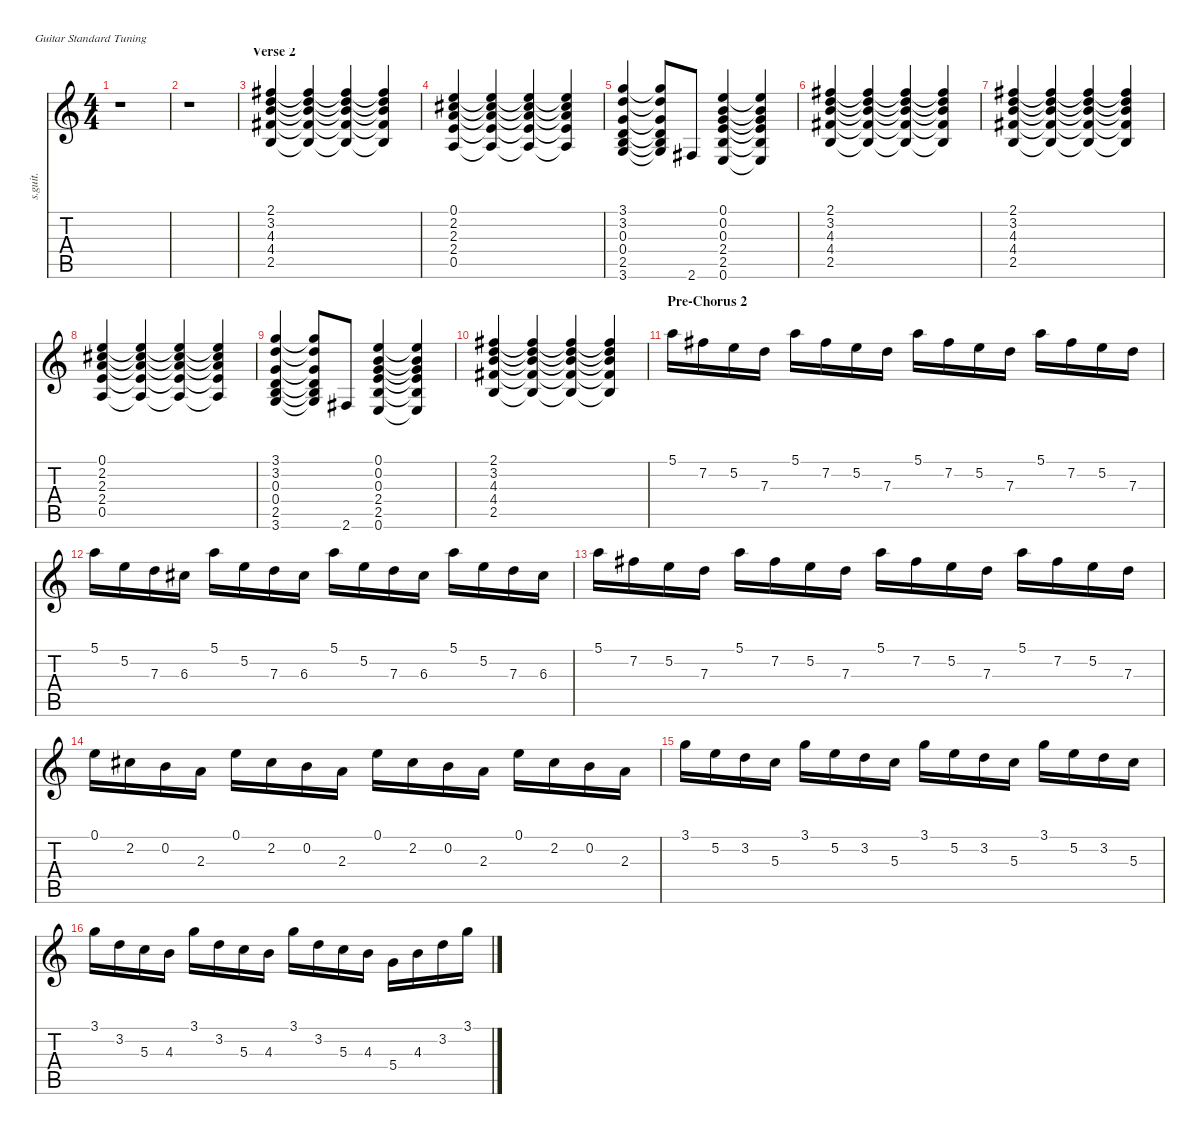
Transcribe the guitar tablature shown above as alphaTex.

\defaultSystemsLayout 4
\hideDynamics
\bracketExtendMode nobrackets
\track ("David Gilmour - Prophet-5 Synthesiser" "s.guit.") {instrument synthstrings1}
\staff {score tabs}
\tuning (E4 B3 G3 D3 A2 E2)
\displaytranspose 12
\ts (4 4)
\tempo (64 hide)
\clef g2
\ks c
r.1{dy f} |
r.1 |
\section ("" "Verse 2")
(2.1{acc #} 3.2 4.3 4.4{acc #} 2.5).4{lyrics (0 "") lyrics (1 "") lyrics (2 "") lyrics (3 "") lyrics (4 "")} (2.1{t acc #} 3.2{t} 4.3{t} 4.4{t acc #} 2.5{t}).4{lyrics (0 "") lyrics (1 "") lyrics (2 "") lyrics (3 "") lyrics (4 "")} (2.1{t acc #} 3.2{t} 4.3{t} 4.4{t acc #} 2.5{t}).4{lyrics (0 "") lyrics (1 "") lyrics (2 "") lyrics (3 "") lyrics (4 "")} (2.1{t acc #} 3.2{t} 4.3{t} 4.4{t acc #} 2.5{t}).4{lyrics (0 "") lyrics (1 "") lyrics (2 "") lyrics (3 "") lyrics (4 "")} |
(0.1 2.2{acc #} 2.3 2.4 0.5).4{lyrics (0 "") lyrics (1 "") lyrics (2 "") lyrics (3 "") lyrics (4 "")} (0.1{t} 2.2{t acc #} 2.3{t} 2.4{t} 0.5{t}).4{lyrics (0 "") lyrics (1 "") lyrics (2 "") lyrics (3 "") lyrics (4 "")} (0.1{t} 2.2{t acc #} 2.3{t} 2.4{t} 0.5{t}).4{lyrics (0 "") lyrics (1 "") lyrics (2 "") lyrics (3 "") lyrics (4 "")} (0.1{t} 2.2{t acc #} 2.3{t} 2.4{t} 0.5{t}).4{lyrics (0 "") lyrics (1 "") lyrics (2 "") lyrics (3 "") lyrics (4 "")} |
(3.1 3.2 0.3 0.4 2.5 3.6).4{lyrics (0 "") lyrics (1 "") lyrics (2 "") lyrics (3 "") lyrics (4 "")} (3.1{t} 3.2{t} 0.3{t} 0.4{t} 2.5{t} 3.6{t}).8{lyrics (0 "") lyrics (1 "") lyrics (2 "") lyrics (3 "") lyrics (4 "")} 2.6{acc #}.8{lyrics (0 "") lyrics (1 "") lyrics (2 "") lyrics (3 "") lyrics (4 "")} (0.1 0.2 0.3 2.4 2.5 0.6).4{lyrics (0 "") lyrics (1 "") lyrics (2 "") lyrics (3 "") lyrics (4 "")} (0.1{t} 0.2{t} 0.3{t} 2.4{t} 2.5{t} 0.6{t}).4{lyrics (0 "") lyrics (1 "") lyrics (2 "") lyrics (3 "") lyrics (4 "")} |
(2.1{acc #} 3.2 4.3 4.4{acc #} 2.5).4{lyrics (0 "") lyrics (1 "") lyrics (2 "") lyrics (3 "") lyrics (4 "")} (2.1{t acc #} 3.2{t} 4.3{t} 4.4{t acc #} 2.5{t}).4{lyrics (0 "") lyrics (1 "") lyrics (2 "") lyrics (3 "") lyrics (4 "")} (2.1{t acc #} 3.2{t} 4.3{t} 4.4{t acc #} 2.5{t}).4{lyrics (0 "") lyrics (1 "") lyrics (2 "") lyrics (3 "") lyrics (4 "")} (2.1{t acc #} 3.2{t} 4.3{t} 4.4{t acc #} 2.5{t}).4{lyrics (0 "") lyrics (1 "") lyrics (2 "") lyrics (3 "") lyrics (4 "")} |
(2.1{acc #} 3.2 4.3 4.4{acc #} 2.5).4{lyrics (0 "") lyrics (1 "") lyrics (2 "") lyrics (3 "") lyrics (4 "")} (2.1{t acc #} 3.2{t} 4.3{t} 4.4{t acc #} 2.5{t}).4{lyrics (0 "") lyrics (1 "") lyrics (2 "") lyrics (3 "") lyrics (4 "")} (2.1{t acc #} 3.2{t} 4.3{t} 4.4{t acc #} 2.5{t}).4{lyrics (0 "") lyrics (1 "") lyrics (2 "") lyrics (3 "") lyrics (4 "")} (2.1{t acc #} 3.2{t} 4.3{t} 4.4{t acc #} 2.5{t}).4{lyrics (0 "") lyrics (1 "") lyrics (2 "") lyrics (3 "") lyrics (4 "")} |
(0.1 2.2{acc #} 2.3 2.4 0.5).4{lyrics (0 "") lyrics (1 "") lyrics (2 "") lyrics (3 "") lyrics (4 "")} (0.1{t} 2.2{t acc #} 2.3{t} 2.4{t} 0.5{t}).4{lyrics (0 "") lyrics (1 "") lyrics (2 "") lyrics (3 "") lyrics (4 "")} (0.1{t} 2.2{t acc #} 2.3{t} 2.4{t} 0.5{t}).4{lyrics (0 "") lyrics (1 "") lyrics (2 "") lyrics (3 "") lyrics (4 "")} (0.1{t} 2.2{t acc #} 2.3{t} 2.4{t} 0.5{t}).4{lyrics (0 "") lyrics (1 "") lyrics (2 "") lyrics (3 "") lyrics (4 "")} |
(3.1 3.2 0.3 0.4 2.5 3.6).4{lyrics (0 "") lyrics (1 "") lyrics (2 "") lyrics (3 "") lyrics (4 "")} (3.1{t} 3.2{t} 0.3{t} 0.4{t} 2.5{t} 3.6{t}).8{lyrics (0 "") lyrics (1 "") lyrics (2 "") lyrics (3 "") lyrics (4 "")} 2.6{acc #}.8{lyrics (0 "") lyrics (1 "") lyrics (2 "") lyrics (3 "") lyrics (4 "")} (0.1 0.2 0.3 2.4 2.5 0.6).4{lyrics (0 "") lyrics (1 "") lyrics (2 "") lyrics (3 "") lyrics (4 "")} (0.1{t} 0.2{t} 0.3{t} 2.4{t} 2.5{t} 0.6{t}).4{lyrics (0 "") lyrics (1 "") lyrics (2 "") lyrics (3 "") lyrics (4 "")} |
(2.1{acc #} 3.2 4.3 4.4{acc #} 2.5).4{lyrics (0 "") lyrics (1 "") lyrics (2 "") lyrics (3 "") lyrics (4 "")} (2.1{t acc #} 3.2{t} 4.3{t} 4.4{t acc #} 2.5{t}).4{lyrics (0 "") lyrics (1 "") lyrics (2 "") lyrics (3 "") lyrics (4 "")} (2.1{t acc #} 3.2{t} 4.3{t} 4.4{t acc #} 2.5{t}).4{lyrics (0 "") lyrics (1 "") lyrics (2 "") lyrics (3 "") lyrics (4 "")} (2.1{t acc #} 3.2{t} 4.3{t} 4.4{t acc #} 2.5{t}).4{lyrics (0 "") lyrics (1 "") lyrics (2 "") lyrics (3 "") lyrics (4 "")} |
\section ("" "Pre-Chorus 2")
5.1.16{lyrics (0 "") lyrics (1 "") lyrics (2 "") lyrics (3 "") lyrics (4 "")} 7.2{acc #}.16{lyrics (0 "") lyrics (1 "") lyrics (2 "") lyrics (3 "") lyrics (4 "")} 5.2.16{lyrics (0 "") lyrics (1 "") lyrics (2 "") lyrics (3 "") lyrics (4 "")} 7.3.16{lyrics (0 "") lyrics (1 "") lyrics (2 "") lyrics (3 "") lyrics (4 "")} 5.1.16{lyrics (0 "") lyrics (1 "") lyrics (2 "") lyrics (3 "") lyrics (4 "")} 7.2{acc #}.16{lyrics (0 "") lyrics (1 "") lyrics (2 "") lyrics (3 "") lyrics (4 "")} 5.2.16{lyrics (0 "") lyrics (1 "") lyrics (2 "") lyrics (3 "") lyrics (4 "")} 7.3.16{lyrics (0 "") lyrics (1 "") lyrics (2 "") lyrics (3 "") lyrics (4 "")} 5.1.16{lyrics (0 "") lyrics (1 "") lyrics (2 "") lyrics (3 "") lyrics (4 "")} 7.2{acc #}.16{lyrics (0 "") lyrics (1 "") lyrics (2 "") lyrics (3 "") lyrics (4 "")} 5.2.16{lyrics (0 "") lyrics (1 "") lyrics (2 "") lyrics (3 "") lyrics (4 "")} 7.3.16{lyrics (0 "") lyrics (1 "") lyrics (2 "") lyrics (3 "") lyrics (4 "")} 5.1.16{lyrics (0 "") lyrics (1 "") lyrics (2 "") lyrics (3 "") lyrics (4 "")} 7.2{acc #}.16{lyrics (0 "") lyrics (1 "") lyrics (2 "") lyrics (3 "") lyrics (4 "")} 5.2.16{lyrics (0 "") lyrics (1 "") lyrics (2 "") lyrics (3 "") lyrics (4 "")} 7.3.16{lyrics (0 "") lyrics (1 "") lyrics (2 "") lyrics (3 "") lyrics (4 "")} |
5.1.16{lyrics (0 "") lyrics (1 "") lyrics (2 "") lyrics (3 "") lyrics (4 "")} 5.2.16{lyrics (0 "") lyrics (1 "") lyrics (2 "") lyrics (3 "") lyrics (4 "")} 7.3.16{lyrics (0 "") lyrics (1 "") lyrics (2 "") lyrics (3 "") lyrics (4 "")} 6.3{acc #}.16{lyrics (0 "") lyrics (1 "") lyrics (2 "") lyrics (3 "") lyrics (4 "")} 5.1.16{lyrics (0 "") lyrics (1 "") lyrics (2 "") lyrics (3 "") lyrics (4 "")} 5.2.16{lyrics (0 "") lyrics (1 "") lyrics (2 "") lyrics (3 "") lyrics (4 "")} 7.3.16{lyrics (0 "") lyrics (1 "") lyrics (2 "") lyrics (3 "") lyrics (4 "")} 6.3{acc #}.16{lyrics (0 "") lyrics (1 "") lyrics (2 "") lyrics (3 "") lyrics (4 "")} 5.1.16{lyrics (0 "") lyrics (1 "") lyrics (2 "") lyrics (3 "") lyrics (4 "")} 5.2.16{lyrics (0 "") lyrics (1 "") lyrics (2 "") lyrics (3 "") lyrics (4 "")} 7.3.16{lyrics (0 "") lyrics (1 "") lyrics (2 "") lyrics (3 "") lyrics (4 "")} 6.3{acc #}.16{lyrics (0 "") lyrics (1 "") lyrics (2 "") lyrics (3 "") lyrics (4 "")} 5.1.16{lyrics (0 "") lyrics (1 "") lyrics (2 "") lyrics (3 "") lyrics (4 "")} 5.2.16{lyrics (0 "") lyrics (1 "") lyrics (2 "") lyrics (3 "") lyrics (4 "")} 7.3.16{lyrics (0 "") lyrics (1 "") lyrics (2 "") lyrics (3 "") lyrics (4 "")} 6.3{acc #}.16{lyrics (0 "") lyrics (1 "") lyrics (2 "") lyrics (3 "") lyrics (4 "")} |
5.1.16{lyrics (0 "") lyrics (1 "") lyrics (2 "") lyrics (3 "") lyrics (4 "")} 7.2{acc #}.16{lyrics (0 "") lyrics (1 "") lyrics (2 "") lyrics (3 "") lyrics (4 "")} 5.2.16{lyrics (0 "") lyrics (1 "") lyrics (2 "") lyrics (3 "") lyrics (4 "")} 7.3.16{lyrics (0 "") lyrics (1 "") lyrics (2 "") lyrics (3 "") lyrics (4 "")} 5.1.16{lyrics (0 "") lyrics (1 "") lyrics (2 "") lyrics (3 "") lyrics (4 "")} 7.2{acc #}.16{lyrics (0 "") lyrics (1 "") lyrics (2 "") lyrics (3 "") lyrics (4 "")} 5.2.16{lyrics (0 "") lyrics (1 "") lyrics (2 "") lyrics (3 "") lyrics (4 "")} 7.3.16{lyrics (0 "") lyrics (1 "") lyrics (2 "") lyrics (3 "") lyrics (4 "")} 5.1.16{lyrics (0 "") lyrics (1 "") lyrics (2 "") lyrics (3 "") lyrics (4 "")} 7.2{acc #}.16{lyrics (0 "") lyrics (1 "") lyrics (2 "") lyrics (3 "") lyrics (4 "")} 5.2.16{lyrics (0 "") lyrics (1 "") lyrics (2 "") lyrics (3 "") lyrics (4 "")} 7.3.16{lyrics (0 "") lyrics (1 "") lyrics (2 "") lyrics (3 "") lyrics (4 "")} 5.1.16{lyrics (0 "") lyrics (1 "") lyrics (2 "") lyrics (3 "") lyrics (4 "")} 7.2{acc #}.16{lyrics (0 "") lyrics (1 "") lyrics (2 "") lyrics (3 "") lyrics (4 "")} 5.2.16{lyrics (0 "") lyrics (1 "") lyrics (2 "") lyrics (3 "") lyrics (4 "")} 7.3.16{lyrics (0 "") lyrics (1 "") lyrics (2 "") lyrics (3 "") lyrics (4 "")} |
0.1.16{lyrics (0 "") lyrics (1 "") lyrics (2 "") lyrics (3 "") lyrics (4 "")} 2.2{acc #}.16{lyrics (0 "") lyrics (1 "") lyrics (2 "") lyrics (3 "") lyrics (4 "")} 0.2.16{lyrics (0 "") lyrics (1 "") lyrics (2 "") lyrics (3 "") lyrics (4 "")} 2.3.16{lyrics (0 "") lyrics (1 "") lyrics (2 "") lyrics (3 "") lyrics (4 "")} 0.1.16{lyrics (0 "") lyrics (1 "") lyrics (2 "") lyrics (3 "") lyrics (4 "")} 2.2{acc #}.16{lyrics (0 "") lyrics (1 "") lyrics (2 "") lyrics (3 "") lyrics (4 "")} 0.2.16{lyrics (0 "") lyrics (1 "") lyrics (2 "") lyrics (3 "") lyrics (4 "")} 2.3.16{lyrics (0 "") lyrics (1 "") lyrics (2 "") lyrics (3 "") lyrics (4 "")} 0.1.16{lyrics (0 "") lyrics (1 "") lyrics (2 "") lyrics (3 "") lyrics (4 "")} 2.2{acc #}.16{lyrics (0 "") lyrics (1 "") lyrics (2 "") lyrics (3 "") lyrics (4 "")} 0.2.16{lyrics (0 "") lyrics (1 "") lyrics (2 "") lyrics (3 "") lyrics (4 "")} 2.3.16{lyrics (0 "") lyrics (1 "") lyrics (2 "") lyrics (3 "") lyrics (4 "")} 0.1.16{lyrics (0 "") lyrics (1 "") lyrics (2 "") lyrics (3 "") lyrics (4 "")} 2.2{acc #}.16{lyrics (0 "") lyrics (1 "") lyrics (2 "") lyrics (3 "") lyrics (4 "")} 0.2.16{lyrics (0 "") lyrics (1 "") lyrics (2 "") lyrics (3 "") lyrics (4 "")} 2.3.16{lyrics (0 "") lyrics (1 "") lyrics (2 "") lyrics (3 "") lyrics (4 "")} |
3.1.16{lyrics (0 "") lyrics (1 "") lyrics (2 "") lyrics (3 "") lyrics (4 "")} 5.2.16{lyrics (0 "") lyrics (1 "") lyrics (2 "") lyrics (3 "") lyrics (4 "")} 3.2.16{lyrics (0 "") lyrics (1 "") lyrics (2 "") lyrics (3 "") lyrics (4 "")} 5.3.16{lyrics (0 "") lyrics (1 "") lyrics (2 "") lyrics (3 "") lyrics (4 "")} 3.1.16{lyrics (0 "") lyrics (1 "") lyrics (2 "") lyrics (3 "") lyrics (4 "")} 5.2.16{lyrics (0 "") lyrics (1 "") lyrics (2 "") lyrics (3 "") lyrics (4 "")} 3.2.16{lyrics (0 "") lyrics (1 "") lyrics (2 "") lyrics (3 "") lyrics (4 "")} 5.3.16{lyrics (0 "") lyrics (1 "") lyrics (2 "") lyrics (3 "") lyrics (4 "")} 3.1.16{lyrics (0 "") lyrics (1 "") lyrics (2 "") lyrics (3 "") lyrics (4 "")} 5.2.16{lyrics (0 "") lyrics (1 "") lyrics (2 "") lyrics (3 "") lyrics (4 "")} 3.2.16{lyrics (0 "") lyrics (1 "") lyrics (2 "") lyrics (3 "") lyrics (4 "")} 5.3.16{lyrics (0 "") lyrics (1 "") lyrics (2 "") lyrics (3 "") lyrics (4 "")} 3.1.16{lyrics (0 "") lyrics (1 "") lyrics (2 "") lyrics (3 "") lyrics (4 "")} 5.2.16{lyrics (0 "") lyrics (1 "") lyrics (2 "") lyrics (3 "") lyrics (4 "")} 3.2.16{lyrics (0 "") lyrics (1 "") lyrics (2 "") lyrics (3 "") lyrics (4 "")} 5.3.16{lyrics (0 "") lyrics (1 "") lyrics (2 "") lyrics (3 "") lyrics (4 "")} |
3.1.16{lyrics (0 "") lyrics (1 "") lyrics (2 "") lyrics (3 "") lyrics (4 "")} 3.2.16{lyrics (0 "") lyrics (1 "") lyrics (2 "") lyrics (3 "") lyrics (4 "")} 5.3.16{lyrics (0 "") lyrics (1 "") lyrics (2 "") lyrics (3 "") lyrics (4 "")} 4.3.16{lyrics (0 "") lyrics (1 "") lyrics (2 "") lyrics (3 "") lyrics (4 "")} 3.1.16{lyrics (0 "") lyrics (1 "") lyrics (2 "") lyrics (3 "") lyrics (4 "")} 3.2.16{lyrics (0 "") lyrics (1 "") lyrics (2 "") lyrics (3 "") lyrics (4 "")} 5.3.16{lyrics (0 "") lyrics (1 "") lyrics (2 "") lyrics (3 "") lyrics (4 "")} 4.3.16{lyrics (0 "") lyrics (1 "") lyrics (2 "") lyrics (3 "") lyrics (4 "")} 3.1.16{lyrics (0 "") lyrics (1 "") lyrics (2 "") lyrics (3 "") lyrics (4 "")} 3.2.16{lyrics (0 "") lyrics (1 "") lyrics (2 "") lyrics (3 "") lyrics (4 "")} 5.3.16{lyrics (0 "") lyrics (1 "") lyrics (2 "") lyrics (3 "") lyrics (4 "")} 4.3.16{lyrics (0 "") lyrics (1 "") lyrics (2 "") lyrics (3 "") lyrics (4 "")} 5.4.16{lyrics (0 "") lyrics (1 "") lyrics (2 "") lyrics (3 "") lyrics (4 "")} 4.3.16{lyrics (0 "") lyrics (1 "") lyrics (2 "") lyrics (3 "") lyrics (4 "")} 3.2.16{lyrics (0 "") lyrics (1 "") lyrics (2 "") lyrics (3 "") lyrics (4 "")} 3.1.16{lyrics (0 "") lyrics (1 "") lyrics (2 "") lyrics (3 "") lyrics (4 "")}
